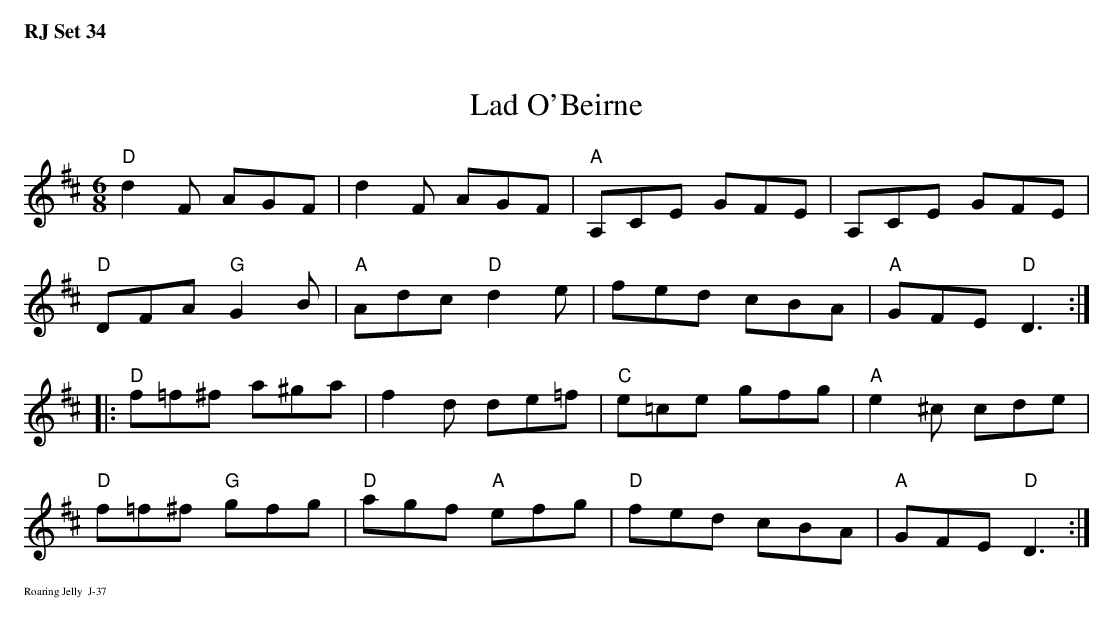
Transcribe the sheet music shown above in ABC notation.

X:1
T: Lad O'Beirne
M: 6/8
K: D
"D"d2F AGF| d2F AGF| "A"A,CE GFE| A,CE GFE|
"D"DFA "G"G2B| "A"Adc "D"d2e| fed cBA| "A"GFE "D" D3:|
|:\
"D"f=f^f a^ga| f2d de=f| "C"e=ce gfg| "A"e2^c cde|
"D"f=f^f "G"gfg| "D"agf "A"efg| "D"fed cBA| "A"GFE "D" D3:|
